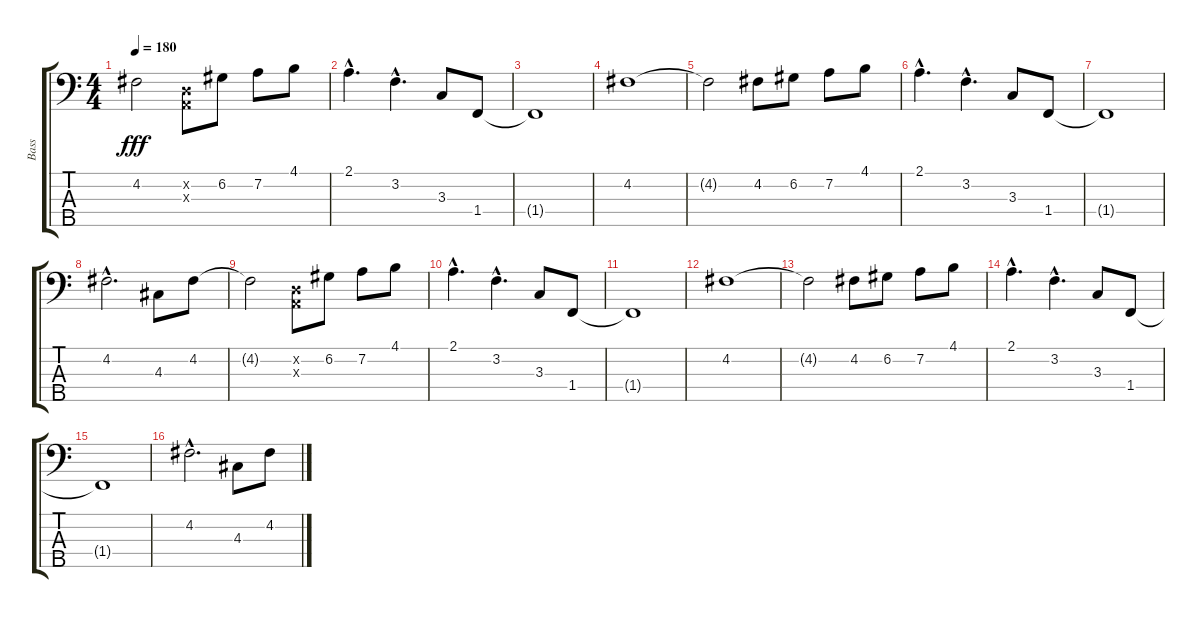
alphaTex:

\track ("Bass" "Bass") {instrument electricbasspick}
\staff {score tabs}
\tuning (G2 D2 A1 E1 B0) {hide}
\ts (4 4)
\tempo 180
\clef f4
\ks c
4.2{t}.2{dy fff} (0.2{x} 0.3{x}).8 6.2.8 7.2.8 4.1.8 |
2.1{hac}.4{d} 3.2{hac}.4{d} 3.3.8 1.4.8 |
1.4{t}.1 |
4.2.1 |
4.2{t}.2 4.2.8 6.2.8 7.2.8 4.1.8 |
2.1{hac}.4{d} 3.2{hac}.4{d} 3.3.8 1.4.8 |
1.4{t}.1 |
4.2{hac}.2{d} 4.3.8 4.2.8 |
4.2{t}.2 (0.2{x} 0.3{x}).8 6.2.8 7.2.8 4.1.8 |
2.1{hac}.4{d} 3.2{hac}.4{d} 3.3.8 1.4.8 |
1.4{t}.1 |
4.2.1 |
4.2{t}.2 4.2.8 6.2.8 7.2.8 4.1.8 |
2.1{hac}.4{d} 3.2{hac}.4{d} 3.3.8 1.4.8 |
1.4{t}.1 |
4.2{hac}.2{d} 4.3.8 4.2.8
